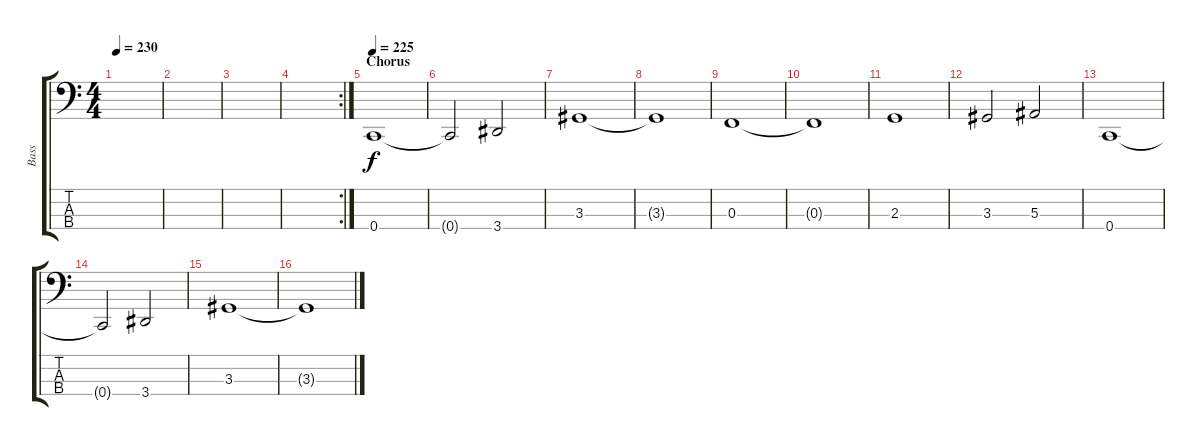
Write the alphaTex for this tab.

\track ("Bass" "Bass") {instrument electricbassfinger}
\staff {score tabs}
\tuning (Eb2 Bb1 F1 C1) {hide}
\ts (4 4)
\tempo 230
\clef f4
\ks c
|
|
|
\rc 2
|
\section ("" "Chorus")
\tempo 225
0.4.1 |
0.4{t}.2 3.4.2 |
3.3.1 |
3.3{t}.1 |
0.3.1 |
0.3{t}.1 |
2.3.1 |
3.3.2 5.3.2 |
0.4.1 |
0.4{t}.2 3.4.2 |
3.3.1 |
3.3{t}.1
